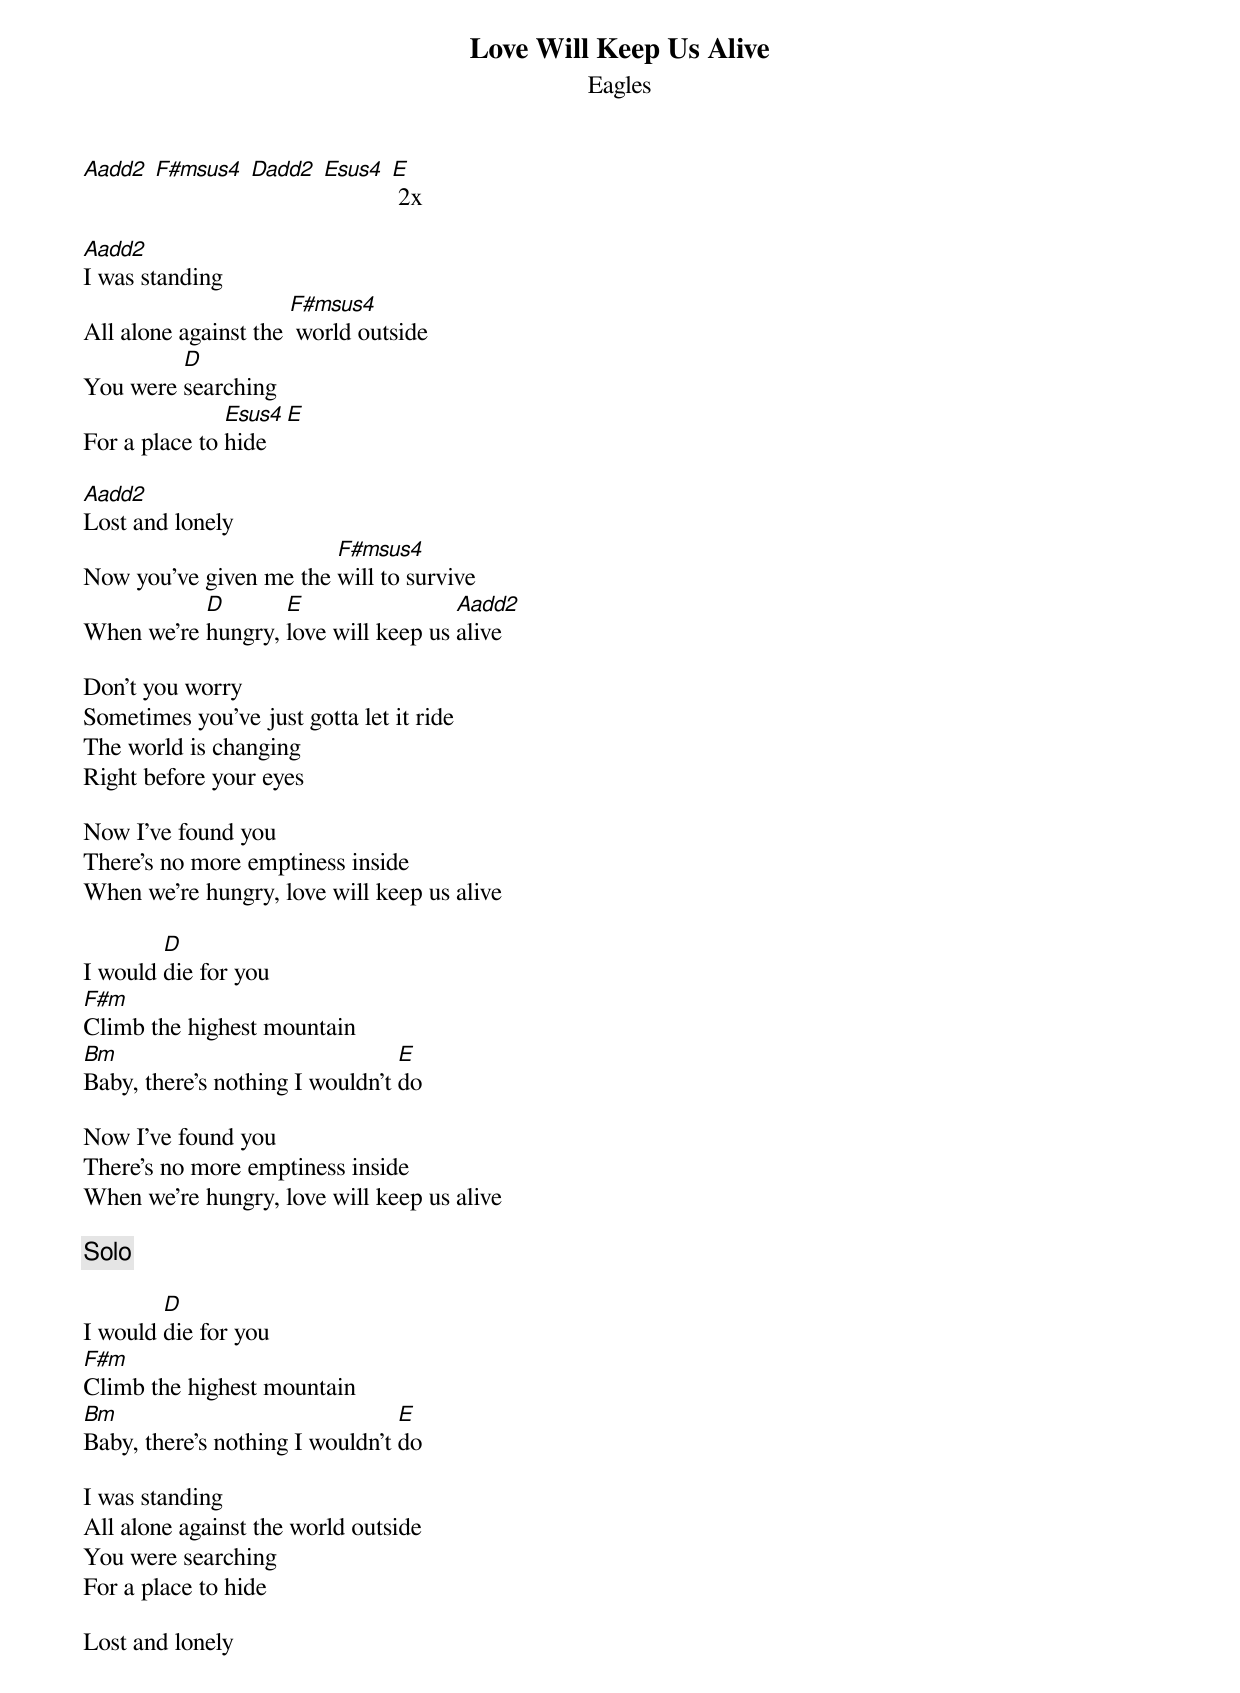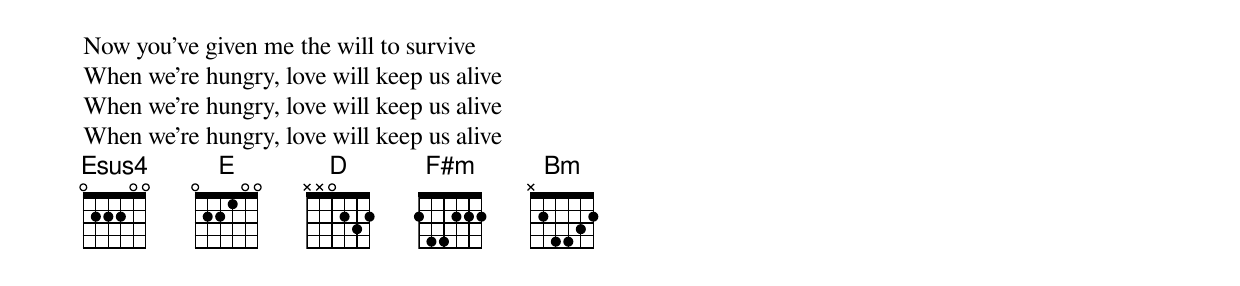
{title:Love Will Keep Us Alive}
{subtitle:Eagles}
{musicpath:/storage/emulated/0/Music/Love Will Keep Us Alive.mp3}
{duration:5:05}
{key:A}

[Aadd2] [F#msus4] [Dadd2] [Esus4] [E] 2x

[Aadd2]I was standing
All alone against the [F#msus4] world outside
You were [D]searching
For a place to [Esus4]hide [E]

[Aadd2]Lost and lonely
Now you've given me the [F#msus4]will to survive
When we're [D]hungry, [E]love will keep us [Aadd2]alive

Don't you worry
Sometimes you've just gotta let it ride
The world is changing
Right before your eyes

Now I've found you
There's no more emptiness inside
When we're hungry, love will keep us alive

I would [D]die for you
[F#m]Climb the highest mountain
[Bm]Baby, there's nothing I wouldn't [E]do

Now I've found you
There's no more emptiness inside
When we're hungry, love will keep us alive

{c:Solo}

I would [D]die for you
[F#m]Climb the highest mountain
[Bm]Baby, there's nothing I wouldn't [E]do

I was standing
All alone against the world outside
You were searching
For a place to hide

Lost and lonely
Now you've given me the will to survive
When we're hungry, love will keep us alive
When we're hungry, love will keep us alive
When we're hungry, love will keep us alive
